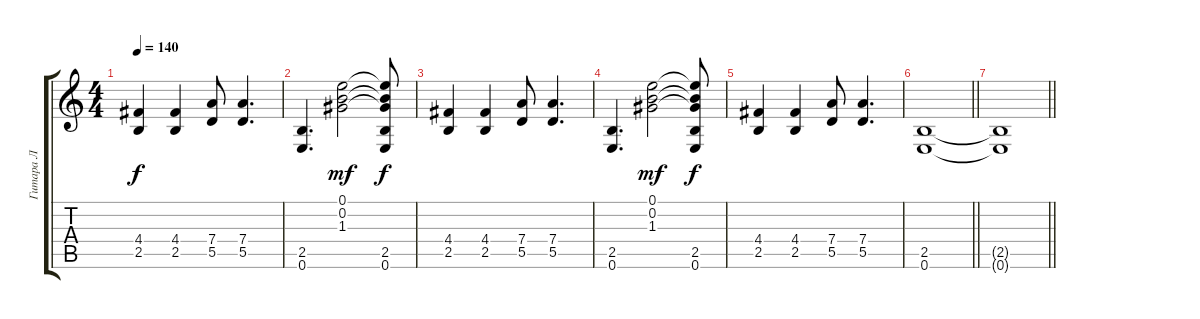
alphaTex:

\track ("Гитара Л" "Гитара Л") {instrument distortionguitar}
\staff {score tabs}
\tuning (E4 B3 G3 D3 A2 E2) {hide}
\ts (4 4)
\tempo 140
\clef g2
\ks c
(4.4 2.5).4{dy f} (4.4 2.5).4 (7.4 5.5).8 (7.4 5.5).4{d} |
(2.5 0.6).4{d} (0.1 0.2 1.3).2{dy mf} (0.1{t} 0.2{t} 1.3{t} 2.5 0.6).8{dy f} |
(4.4 2.5).4 (4.4 2.5).4 (7.4 5.5).8 (7.4 5.5).4{d} |
(2.5 0.6).4{d} (0.1 0.2 1.3).2{dy mf} (0.1{t} 0.2{t} 1.3{t} 2.5 0.6).8{dy f} |
(4.4 2.5).4 (4.4 2.5).4 (7.4 5.5).8 (7.4 5.5).4{d} |
\barLineRight lightlight
(2.5 0.6).1{volume 0} |
\barLineRight lightlight
(2.5{t} 0.6{t}).1
